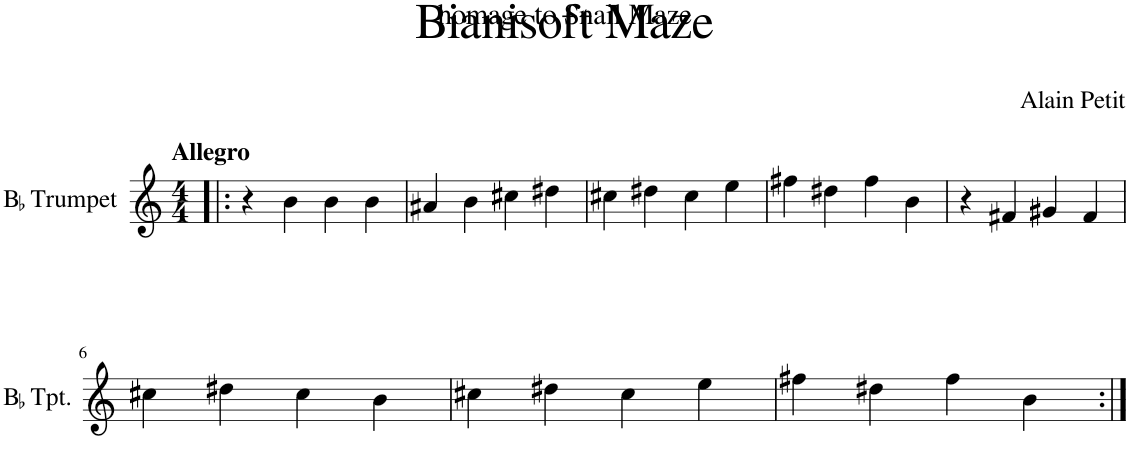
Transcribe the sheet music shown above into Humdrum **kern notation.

**kern
*part1
*staff1
*I"BaccidentalFlat Trumpet
*I'BaccidentalFlat Tpt.
*clefG2
*Trd1c2
*k[]
*M4/4
=1!|:
!LO:TX:a:B:t=Allegro
4r
4b\
4b\
4b\
=2
4a#X/
4b\
4cc#X\
4dd#X\
=3
4cc#X\
4dd#X\
4cc#\
4ee\
=4
4ff#X\
4dd#X\
4ff#\
4b\
=5
4r
4f#X/
4g#X/
4f#/
!!LO:LB:g=z
=6
4cc#X\
4dd#X\
4cc#\
4b\
=7
4cc#X\
4dd#X\
4cc#\
4ee\
=8
4ff#X\
4dd#X\
4ff#\
4b\
=:|!
*-
